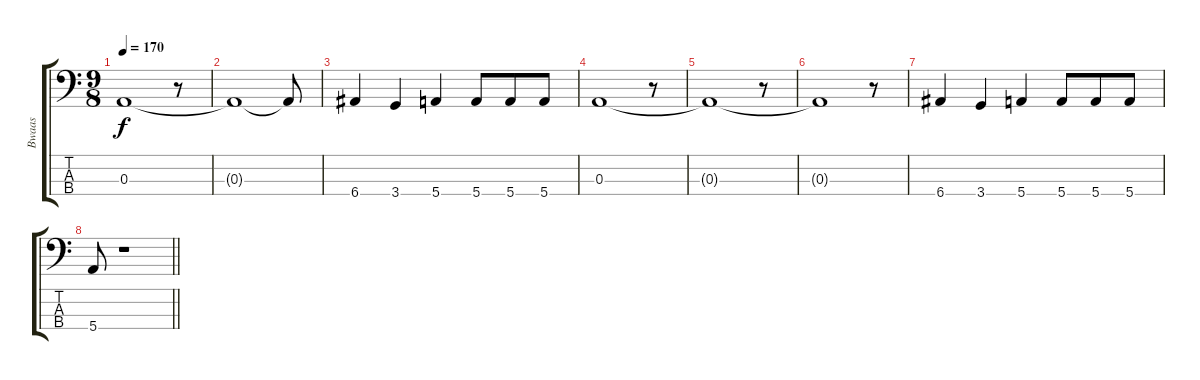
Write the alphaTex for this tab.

\track ("Bwaas" "Bwaas") {instrument electricbassfinger}
\staff {score tabs}
\tuning (G2 D2 A1 E1) {hide}
\ts (9 8)
\tempo 170
\clef f4
\ks c
0.3{t}.1{dy f} r.8 |
0.3{t}.1 0.3{t}.8 |
6.4.4 3.4.4 5.4.4 5.4.8 5.4.8 5.4.8 |
0.3.1 r.8 |
0.3{t}.1 r.8 |
0.3{t}.1 r.8 |
6.4.4 3.4.4 5.4.4 5.4.8 5.4.8 5.4.8 |
\barLineRight lightlight
5.4.8 r.1
